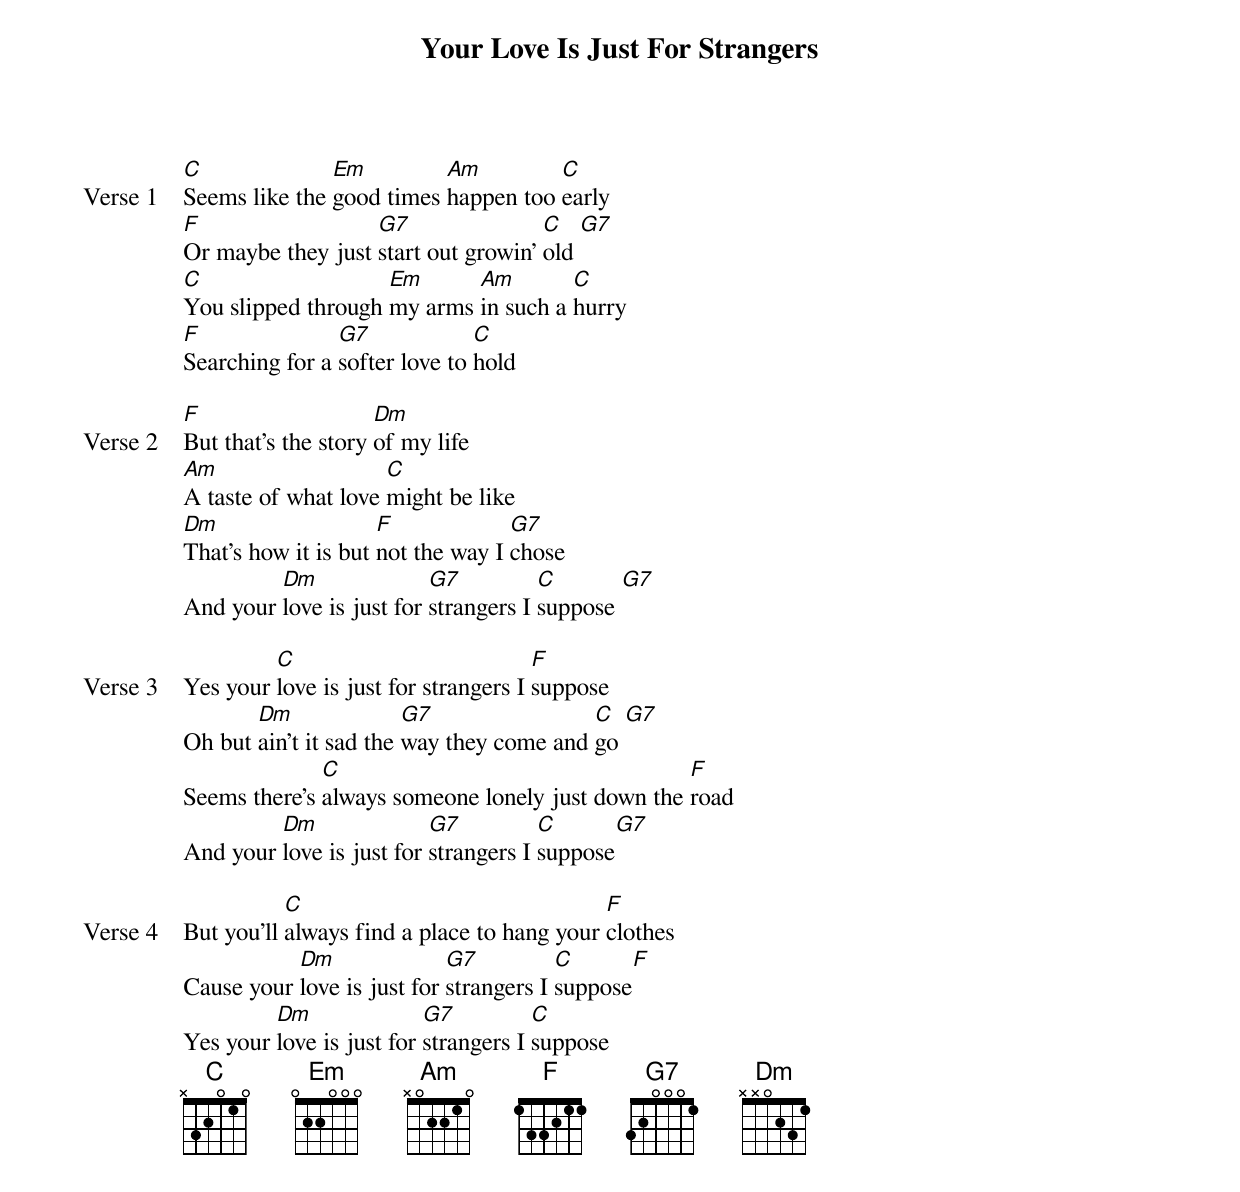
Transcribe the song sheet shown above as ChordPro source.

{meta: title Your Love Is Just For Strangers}
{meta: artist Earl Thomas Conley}

{start_of_verse: Verse 1}
[C]Seems like the [Em]good times [Am]happen too [C]early
[F]Or maybe they just [G7]start out growin' [C]old [G7]
[C]You slipped through [Em]my arms [Am]in such a [C]hurry
[F]Searching for a [G7]softer love to [C]hold
{end_of_verse}

{start_of_verse: Verse 2}
[F]But that's the story [Dm]of my life
[Am]A taste of what love [C]might be like
[Dm]That's how it is but [F]not the way I [G7]chose
And your [Dm]love is just for [G7]strangers I [C]suppose [G7]
{end_of_verse}

{start_of_verse: Verse 3}
Yes your [C]love is just for strangers I [F]suppose
Oh but [Dm]ain't it sad the [G7]way they come and [C]go [G7]
Seems there's [C]always someone lonely just down the [F]road
And your [Dm]love is just for [G7]strangers I [C]suppose[G7]
{end_of_verse}

{start_of_verse: Verse 4}
But you'll [C]always find a place to hang your [F]clothes
Cause your [Dm]love is just for [G7]strangers I [C]suppose[F]
Yes your [Dm]love is just for [G7]strangers I [C]suppose
{end_of_verse}
